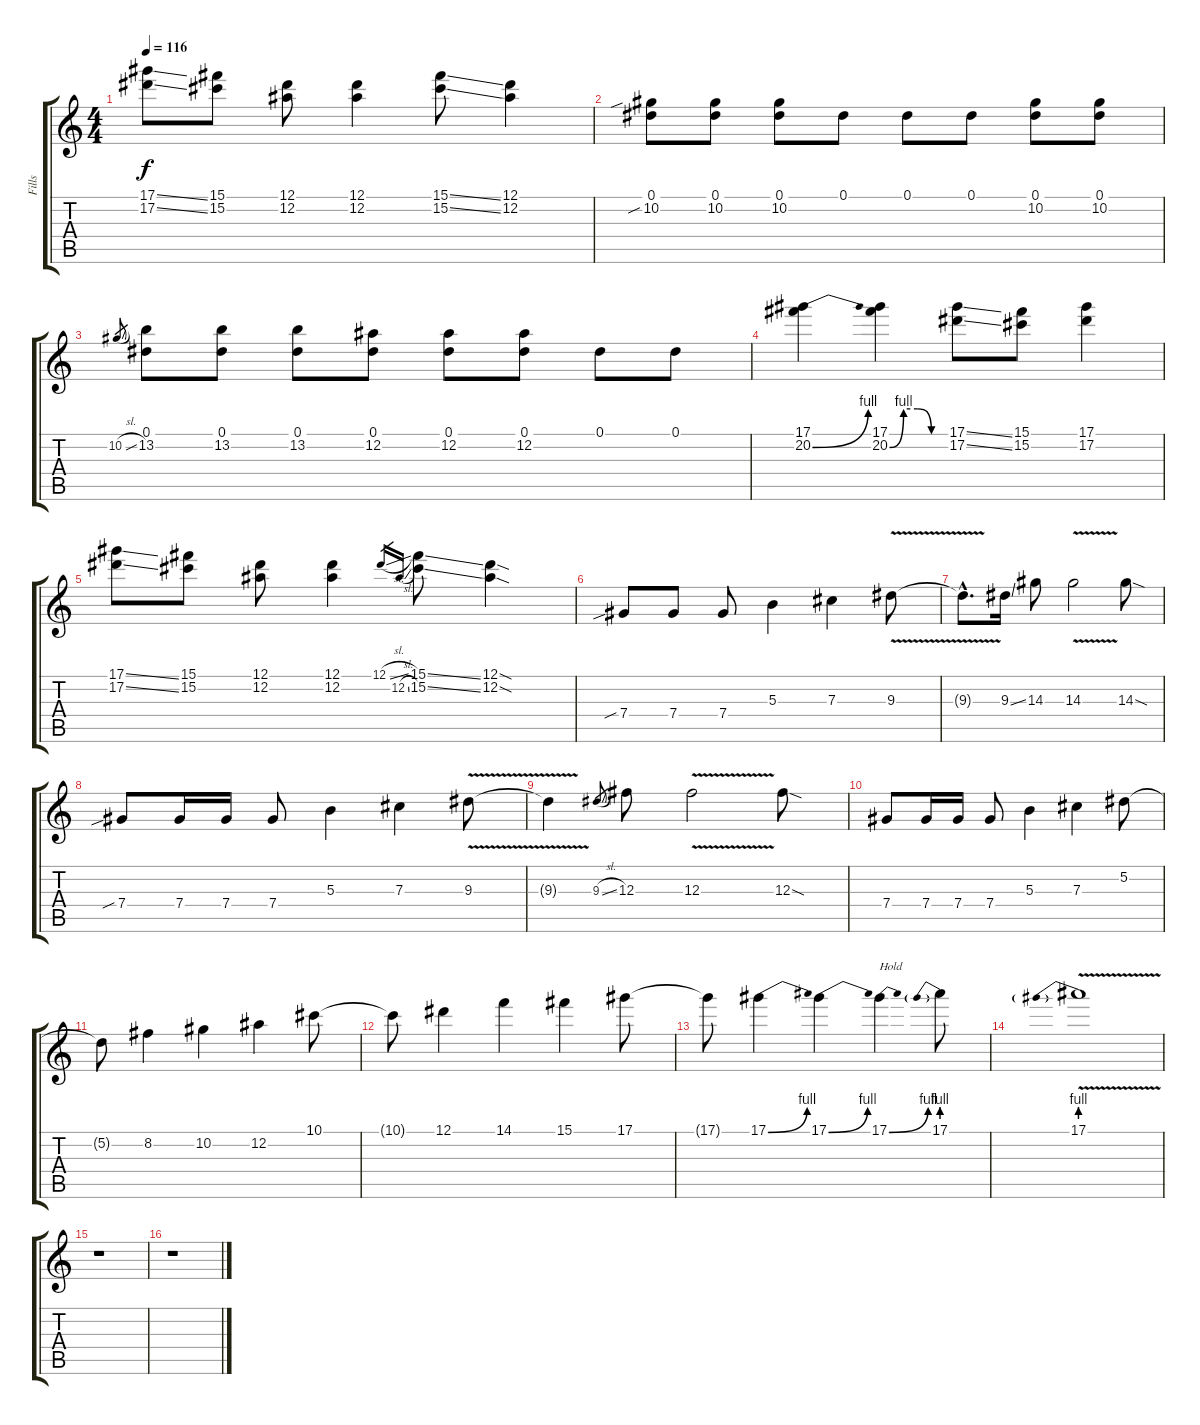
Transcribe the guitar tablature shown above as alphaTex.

\track ("Fills" "Fills") {instrument overdrivenguitar}
\staff {score tabs}
\tuning (Eb4 Bb3 Gb3 Db3 Ab2 Eb2) {hide}
\ts (4 4)
\tempo 116
\clef g2
\ks c
(17.1{ss} 17.2{ss}).8{dy f} (15.1 15.2).8 (12.1 12.2).8 (12.1 12.2).4 (15.1{ss} 15.2{ss}).8 (12.1 12.2).4 |
(0.1 10.2{sib}).8 (0.1 10.2).8 (0.1 10.2).8 0.1.8 0.1.8 0.1.8 (0.1 10.2).8 (0.1 10.2).8 |
10.2{sl}.8{gr} (0.1 13.2).8 (0.1 13.2).8 (0.1 13.2).8 (0.1 12.2).8 (0.1 12.2).8 (0.1 12.2).8 0.1.8 0.1.8 |
(17.1 20.2{be (bend 0 0 60 4)}).4 (17.1 20.2{be (custom 0 0 15 4 30 4 45 0 60 0)}).4 (17.1{ss} 17.2{ss}).8 (15.1 15.2).8 (17.1 17.2).4 |
(17.1{ss} 17.2{ss}).8 (15.1 15.2).8 (12.1 12.2).8 (12.1 12.2).4 12.1{sl}.16{gr} 12.2{sl}.16{gr} (15.1{ss} 15.2{ss}).8 (12.1{sod} 12.2{sod}).4 |
7.4{sib}.8 7.4.8 7.4.8 5.3.4 7.3.4 9.3{v}.8 |
9.3{hac t}.8{d} 9.3{ss}.16 14.3.8 14.3{v}.2 14.3{sod}.8 |
7.4{sib}.8 7.4.16 7.4.16 7.4.8 5.3.4 7.3.4 9.3{v}.8 |
9.3{t}.4 9.3{sl}.8{gr} 12.3.8 12.3{v}.2 12.3{sod}.8 |
7.4.8 7.4.16 7.4.16 7.4.8 5.3.4 7.3.4 5.2.8 |
5.2{t}.8 8.2.4 10.2.4 12.2.4 10.1.8 |
10.1{t}.8 12.1.4 14.1.4 15.1.4 17.1.8 |
17.1{t}.8 17.1{be (bend 0 0 60 4)}.4 17.1{be (bend 0 0 60 4)}.4 17.1{be (bend 0 0 60 4)}.4{txt "Hold"} 17.1{be (prebend 0 4 60 4)}.8 |
17.1{be (prebend 0 4 60 4) v}.1 |
r.1 |
r.1
